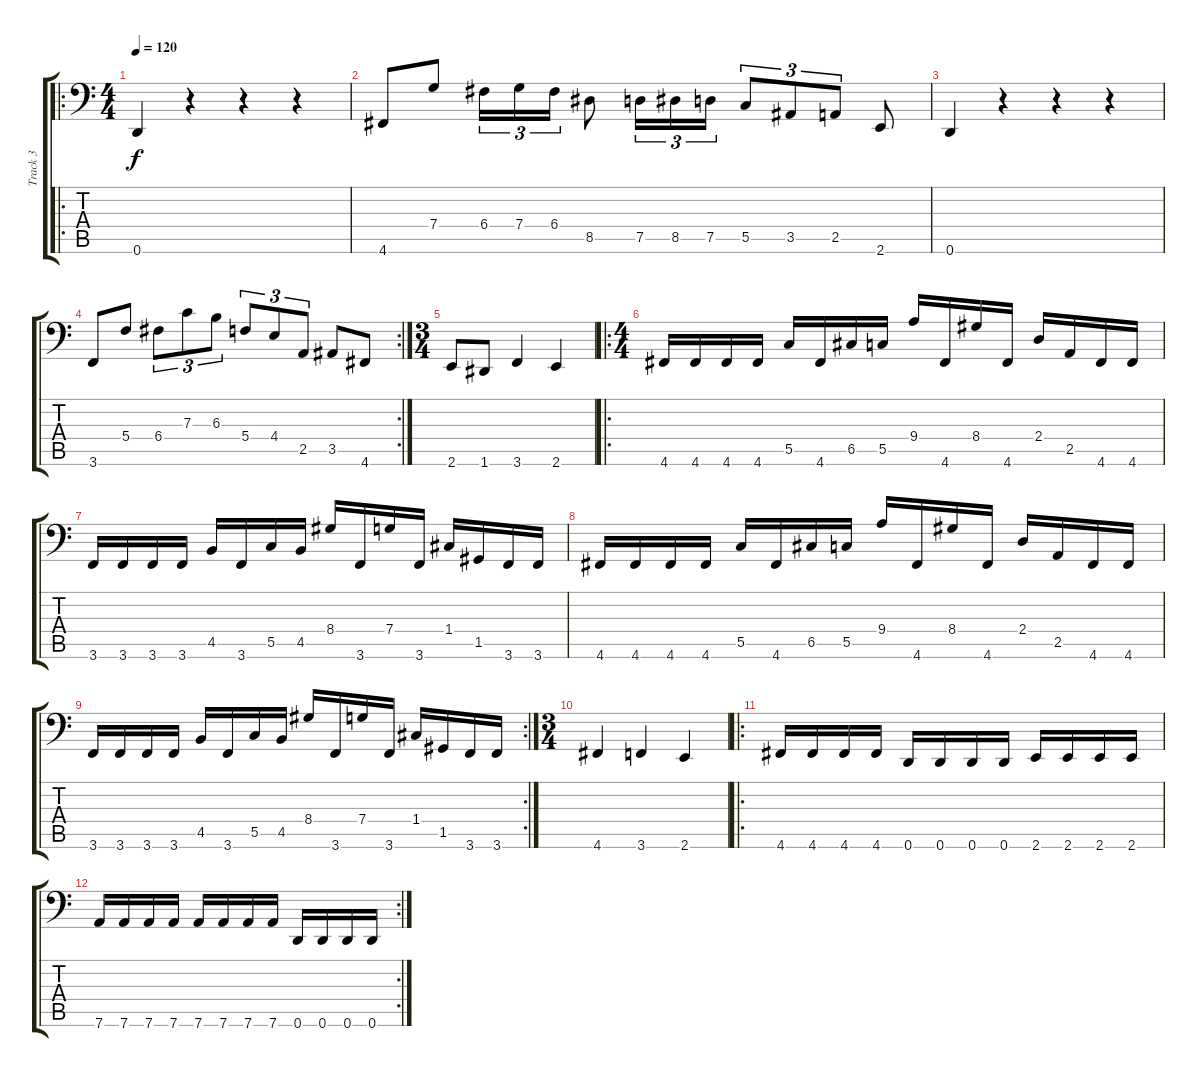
\track ("Track 3" "Track 3") {instrument electricbasspick}
\staff {score tabs}
\tuning (D3 A2 F2 C2 G1 D1) {hide}
\ro
\ts (4 4)
\tempo 120
\clef f4
\ks c
0.6.4{dy f instrument electricbasspick} r.4 r.4 r.4 |
4.6.8 7.4.8 6.4.16{tu (3 2)} 7.4.16{tu (3 2)} 6.4.16{tu (3 2)} 8.5.8 7.5.16{tu (3 2)} 8.5.16{tu (3 2)} 7.5.16{tu (3 2)} 5.5.8{tu (3 2)} 3.5.8{tu (3 2)} 2.5.8{tu (3 2)} 2.6.8 |
0.6.4 r.4 r.4 r.4 |
\rc 2
3.6.8 5.4.8 6.4.8{tu (3 2)} 7.3.8{tu (3 2)} 6.3.8{tu (3 2)} 5.4.8{tu (3 2)} 4.4.8{tu (3 2)} 2.5.8{tu (3 2)} 3.5.8 4.6.8 |
\ts (3 4)
2.6.8 1.6.8 3.6.4 2.6.4 |
\ro
\ts (4 4)
4.6.16 4.6.16 4.6.16 4.6.16 5.5.16 4.6.16 6.5.16 5.5.16 9.4.16 4.6.16 8.4.16 4.6.16 2.4.16 2.5.16 4.6.16 4.6.16 |
3.6.16 3.6.16 3.6.16 3.6.16 4.5.16 3.6.16 5.5.16 4.5.16 8.4.16 3.6.16 7.4.16 3.6.16 1.4.16 1.5.16 3.6.16 3.6.16 |
4.6.16 4.6.16 4.6.16 4.6.16 5.5.16 4.6.16 6.5.16 5.5.16 9.4.16 4.6.16 8.4.16 4.6.16 2.4.16 2.5.16 4.6.16 4.6.16 |
\rc 2
3.6.16 3.6.16 3.6.16 3.6.16 4.5.16 3.6.16 5.5.16 4.5.16 8.4.16 3.6.16 7.4.16 3.6.16 1.4.16 1.5.16 3.6.16 3.6.16 |
\ts (3 4)
4.6.4 3.6.4 2.6.4 |
\ro
4.6.16 4.6.16 4.6.16 4.6.16 0.6.16 0.6.16 0.6.16 0.6.16 2.6.16 2.6.16 2.6.16 2.6.16 |
\rc 2
7.6.16 7.6.16 7.6.16 7.6.16 7.6.16 7.6.16 7.6.16 7.6.16 0.6.16 0.6.16 0.6.16 0.6.16
